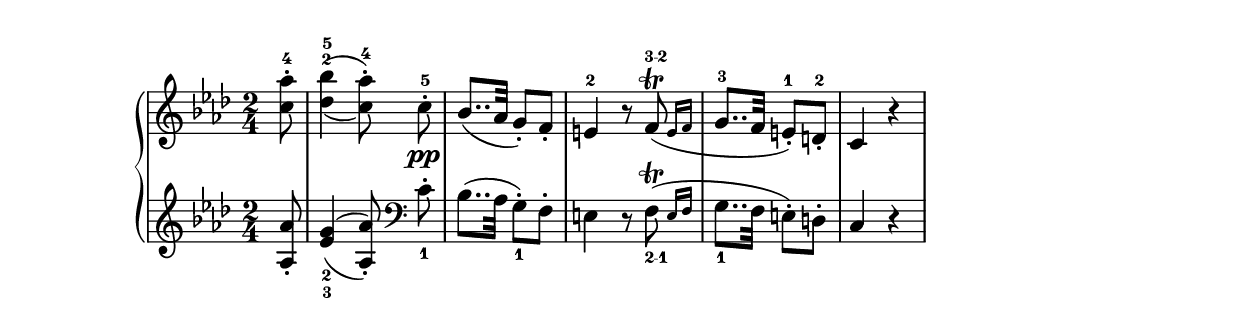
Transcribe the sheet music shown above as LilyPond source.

%% DO NOT EDIT this file manually; it is automatically
%% generated from LSR http://lsr.di.unimi.it
%% Make any changes in LSR itself, or in Documentation/snippets/new/ ,
%% and then run scripts/auxiliar/makelsr.py
%%
%% This file is in the public domain.
\version "2.21.2"

\header {
  lsrtags = "headword"

  texidoc = "
NR 1.7 Editorial annotations

Beethoven, Op. 31, No. 3@*
Piano sonata 18, Movt II, Scherzo@*
Measures 9 - 14

"
  doctitle = "Editorial headword"
} % begin verbatim

\include "english.ly"

% Beethoven, Op. 31, No. 3
% Piano sonata 18, Movt II, Scherzo
% Measures 9 - 14

\new PianoStaff <<

  % RH Staff
  \new Staff {
    \clef treble
    \key af \major
    \time 2/4
    \set Staff.fingeringOrientations = #'(up)
    \set Score.currentBarNumber = #9
    \partial 8
    <af''-4 c''>8 \staccato
    |
    \set doubleSlurs = ##t
    <bf''-5 df''-2>4 (
    <af''-4 c''>8 \staccato )
    \noBeam
    c''8-5 \staccato \pp
    |
    \set doubleSlurs = ##f
    bf'8.. (
    af'32
    g'8 ) \staccato
    f'8 \staccato
    |
    e'4-2
    r8
    \once \override Script.script-priority = #-100
    \afterGrace
    f'8 ( \trill ^ \markup { \finger "3-2" }
    { e'16 [ f'16 ] }
    |
    g'8..-3
    f'32
    e'8-1 ) \staccato
    d'8-2 \staccato
    |
    c'4
    r4
  }

  % LH Staff
  \new Staff {
    \key af \major
    \clef treble
    \override Fingering.direction = #down
    \set Staff.fingeringOrientations = #'(down)
    \partial 8
    <af' af>8 \staccato
    \set doubleSlurs = ##t
    <g'-2 ef'-3>4 (
    <af' af>8 ) \staccato
    \noBeam
    \clef bass
    c'8-1 \staccato
    |
    \set doubleSlurs = ##f
    bf8.. (
    af32
    g8-1 ) \staccato
    f8 \staccato
    |
    e4
    r8
    \afterGrace
    f8 ( \trill _ \markup { \finger "2-1" }
    { e16 [ f16 ] }
    |
    g8..-1
    f32
    e8 ) \staccato
    d8 \staccato
    |
    c4
    r4
  }
>>
